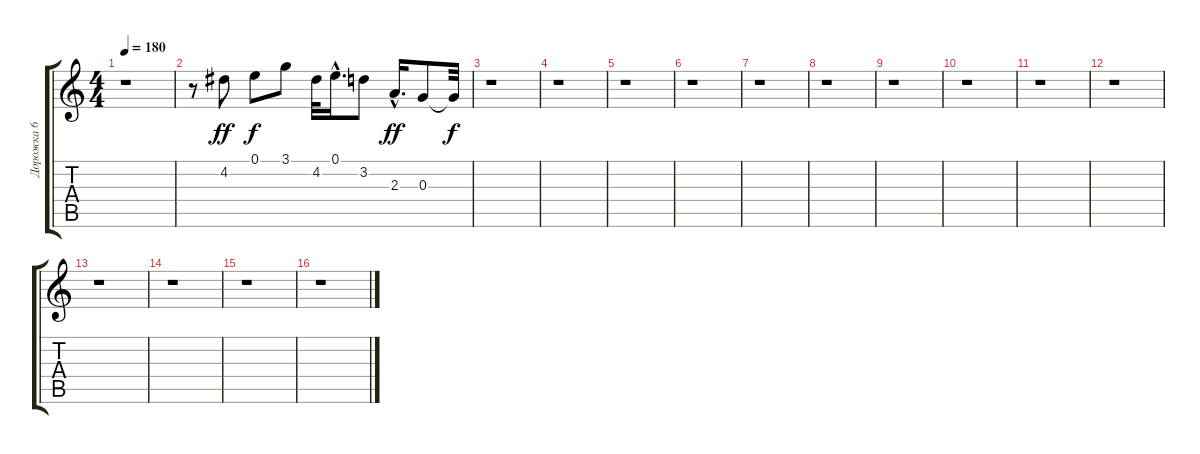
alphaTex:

\track ("Дорожка 6" "Дорожка 6") {instrument electricguitarjazz}
\staff {score tabs}
\tuning (E4 B3 G3 D3 A2 E2) {hide}
\ts (4 4)
\tempo 180
\clef g2
\ks c
r.1{dy f} |
r.8 4.2.8{dy ff} 0.1.8{dy f} 3.1.8 4.2.32 0.1{hac}.16{d} 3.2.8 2.3{hac}.16{d dy ff} 0.3.8 0.3{t}.32{dy f} |
r.1 |
r.1 |
r.1 |
r.1 |
r.1 |
r.1 |
r.1 |
r.1 |
r.1 |
r.1 |
r.1 |
r.1 |
r.1 |
r.1
